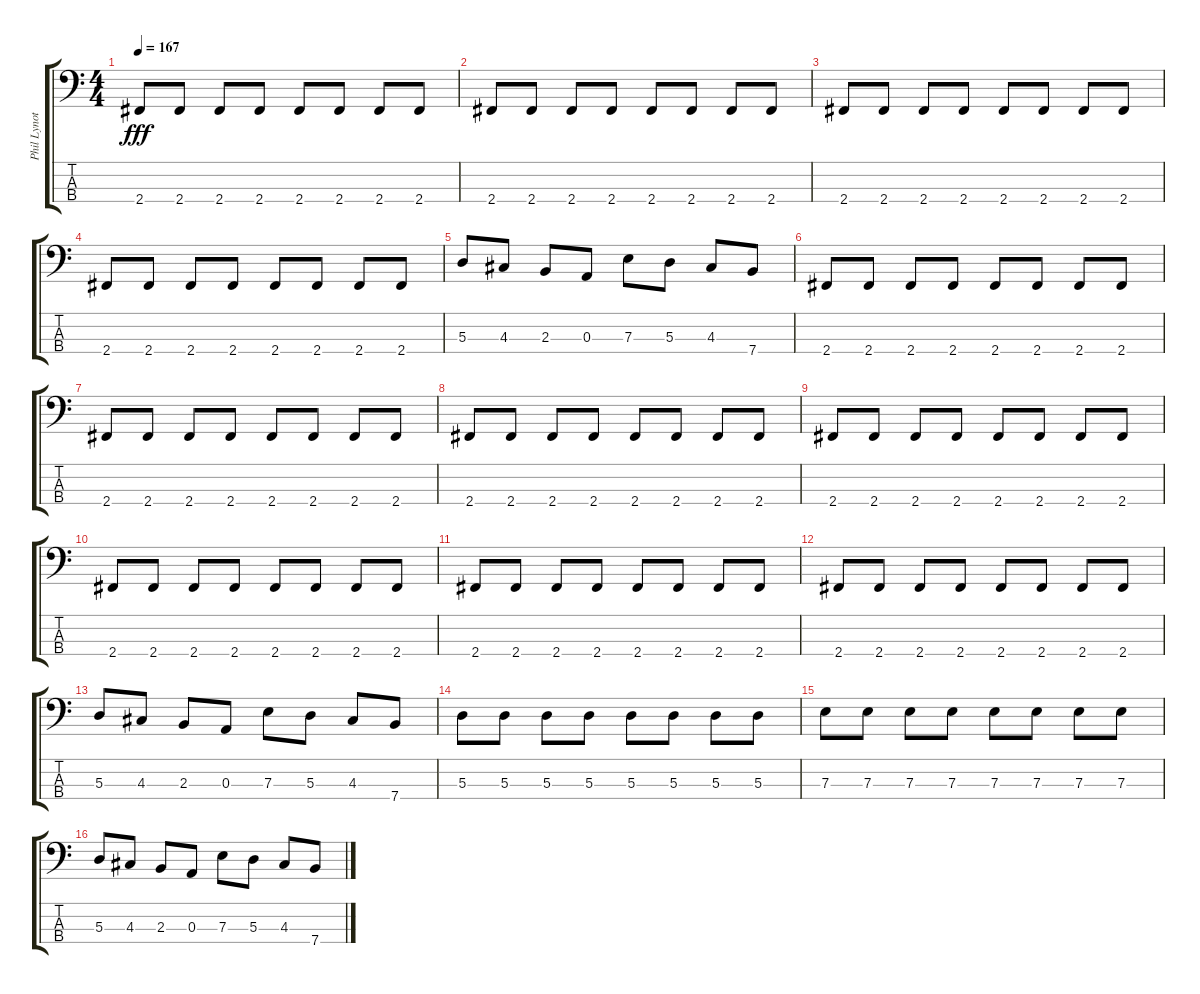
\track ("Phil Lynott" "Phil Lynot") {instrument slapbass1 bank 4}
\staff {score tabs}
\tuning (G2 D2 A1 E1) {hide}
\ts (4 4)
\tempo 167
\clef f4
\ks c
2.4.8{dy fff} 2.4.8 2.4.8 2.4.8 2.4.8 2.4.8 2.4.8 2.4.8 |
2.4.8 2.4.8 2.4.8 2.4.8 2.4.8 2.4.8 2.4.8 2.4.8 |
2.4.8 2.4.8 2.4.8 2.4.8 2.4.8 2.4.8 2.4.8 2.4.8 |
2.4.8 2.4.8 2.4.8 2.4.8 2.4.8 2.4.8 2.4.8 2.4.8 |
5.3.8 4.3.8 2.3.8 0.3.8 7.3.8 5.3.8 4.3.8 7.4.8 |
2.4.8 2.4.8 2.4.8 2.4.8 2.4.8 2.4.8 2.4.8 2.4.8 |
2.4.8 2.4.8 2.4.8 2.4.8 2.4.8 2.4.8 2.4.8 2.4.8 |
2.4.8 2.4.8 2.4.8 2.4.8 2.4.8 2.4.8 2.4.8 2.4.8 |
2.4.8 2.4.8 2.4.8 2.4.8 2.4.8 2.4.8 2.4.8 2.4.8 |
2.4.8 2.4.8 2.4.8 2.4.8 2.4.8 2.4.8 2.4.8 2.4.8 |
2.4.8 2.4.8 2.4.8 2.4.8 2.4.8 2.4.8 2.4.8 2.4.8 |
2.4.8 2.4.8 2.4.8 2.4.8 2.4.8 2.4.8 2.4.8 2.4.8 |
5.3.8 4.3.8 2.3.8 0.3.8 7.3.8 5.3.8 4.3.8 7.4.8 |
5.3.8 5.3.8 5.3.8 5.3.8 5.3.8 5.3.8 5.3.8 5.3.8 |
7.3.8 7.3.8 7.3.8 7.3.8 7.3.8 7.3.8 7.3.8 7.3.8 |
5.3.8 4.3.8 2.3.8 0.3.8 7.3.8 5.3.8 4.3.8 7.4.8
